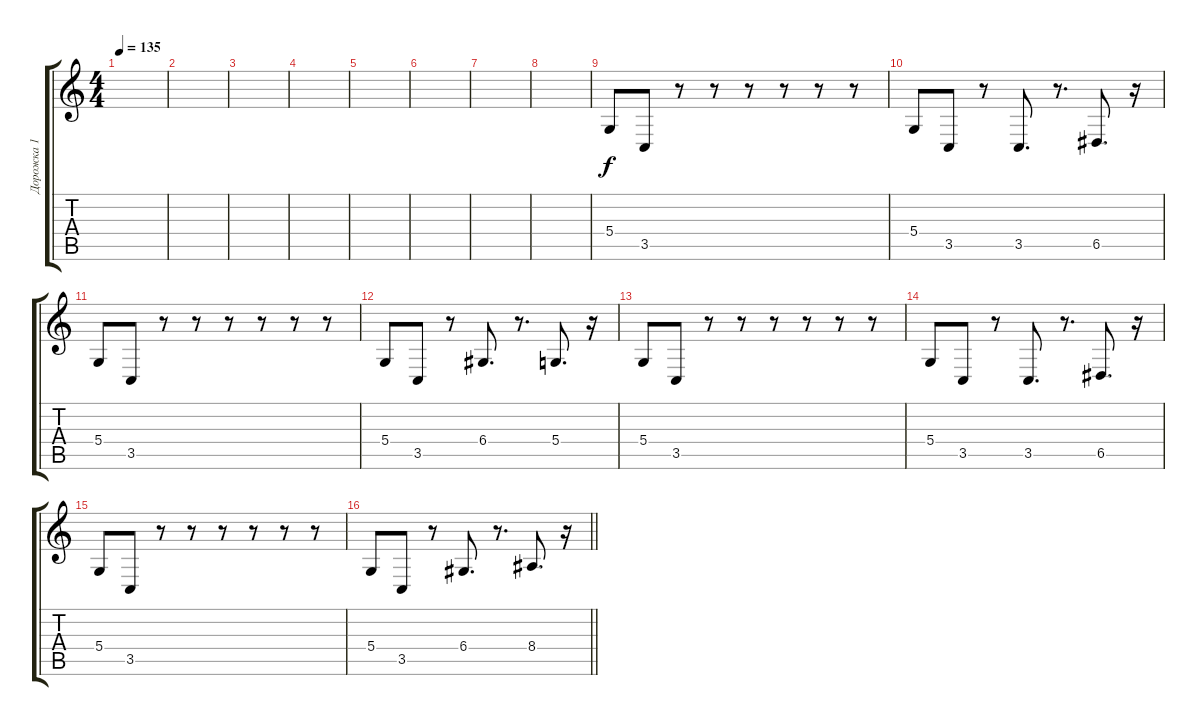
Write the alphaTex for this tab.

\track ("Дорожка 1" "Дорожка 1") {instrument stringensemble1}
\staff {score tabs}
\tuning (E4 B3 G3 D3 A2 E2) {hide}
\ts (4 4)
\tempo 135
\clef g2
\ks c
|
|
|
|
|
|
|
|
5.4.8 3.5.8 r.8 r.8 r.8 r.8 r.8 r.8 |
5.4.8 3.5.8 r.8 3.5.8{d} r.8{d} 6.5.8{d} r.16 |
5.4.8 3.5.8 r.8 r.8 r.8 r.8 r.8 r.8 |
5.4.8 3.5.8 r.8 6.4.8{d} r.8{d} 5.4.8{d} r.16 |
5.4.8 3.5.8 r.8 r.8 r.8 r.8 r.8 r.8 |
5.4.8 3.5.8 r.8 3.5.8{d} r.8{d} 6.5.8{d} r.16 |
5.4.8 3.5.8 r.8 r.8 r.8 r.8 r.8 r.8 |
\barLineRight lightlight
5.4.8 3.5.8 r.8 6.4.8{d} r.8{d} 8.4.8{d} r.16
